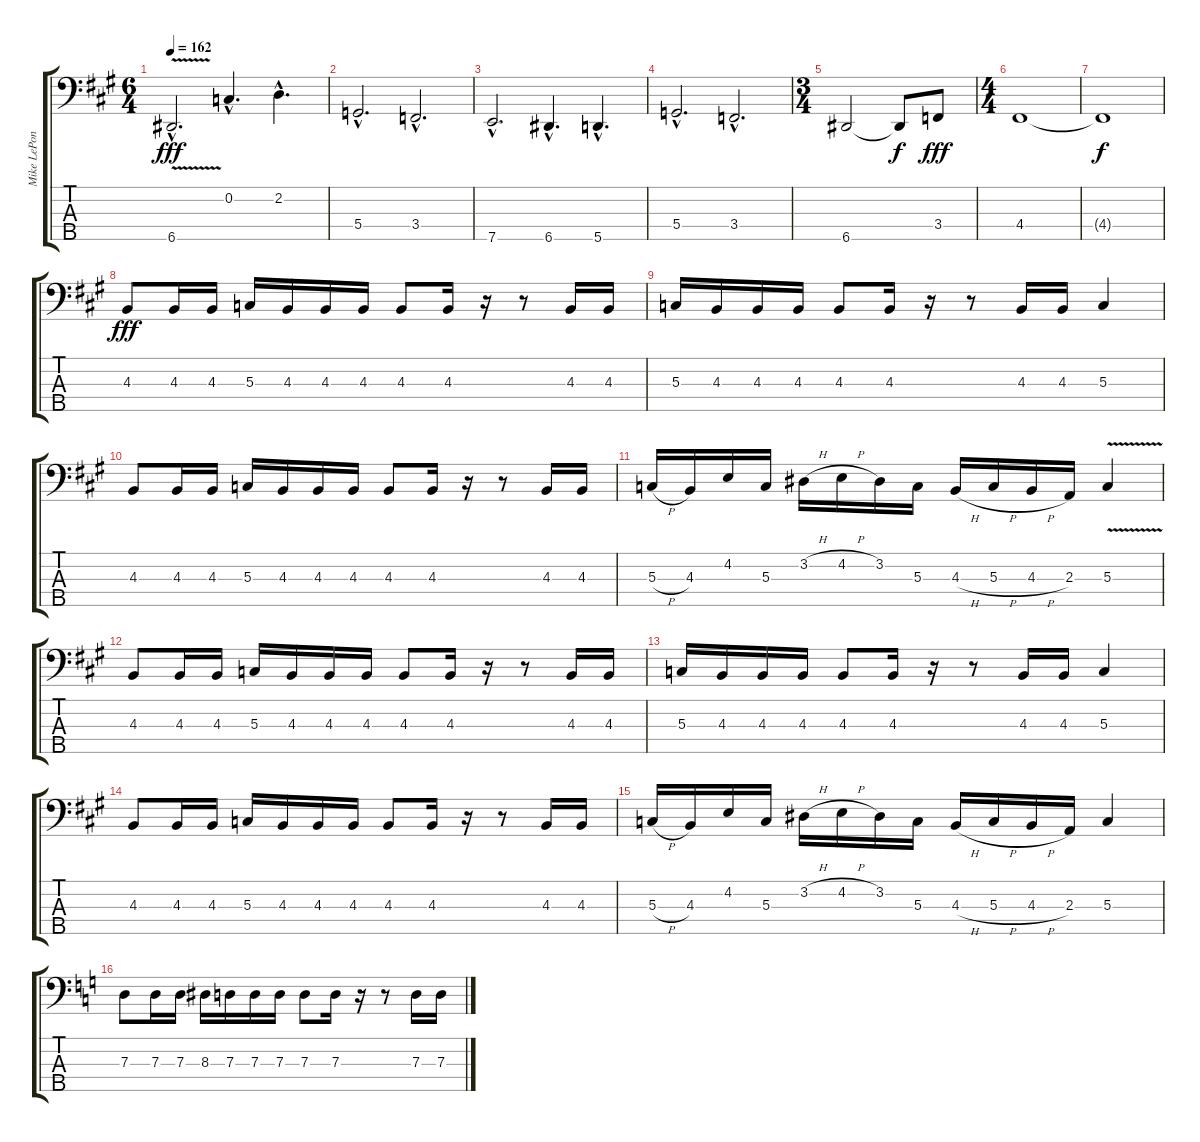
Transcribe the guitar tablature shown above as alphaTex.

\track ("Mike LePond" "Mike LePon") {instrument electricbassfinger}
\staff {score tabs}
\tuning (F2 C2 G1 D1 A0) {hide}
\ts (6 4)
\tempo 162
\clef f4
\ks f#minor
6.5{v hac}.2{d dy fff} 0.2{hac}.4{d} 2.2{hac}.4{d} |
5.4{hac}.2{d} 3.4{hac}.2{d} |
7.5{hac}.2{d} 6.5{hac}.4{d} 5.5{hac}.4{d} |
5.4{hac}.2{d} 3.4{hac}.2{d} |
\ts (3 4)
6.5.2 6.5{t}.8{dy f} 3.4.8{dy fff} |
\ts (4 4)
4.4.1 |
4.4{t}.1{dy f} |
\ks a
4.3.8{dy fff} 4.3.16 4.3.16 5.3.16 4.3.16 4.3.16 4.3.16 4.3.8 4.3.16 r.16 r.8 4.3.16 4.3.16 |
5.3.16 4.3.16 4.3.16 4.3.16 4.3.8 4.3.16 r.16 r.8 4.3.16 4.3.16 5.3.4 |
4.3.8 4.3.16 4.3.16 5.3.16 4.3.16 4.3.16 4.3.16 4.3.8 4.3.16 r.16 r.8 4.3.16 4.3.16 |
5.3{h}.16 4.3.16 4.2.16 5.3.16 3.2{h}.16 4.2{h}.16 3.2.16 5.3.16 4.3{h}.16 5.3{h}.16 4.3{h}.16 2.3.16 5.3{v}.4 |
4.3.8 4.3.16 4.3.16 5.3.16 4.3.16 4.3.16 4.3.16 4.3.8 4.3.16 r.16 r.8 4.3.16 4.3.16 |
5.3.16 4.3.16 4.3.16 4.3.16 4.3.8 4.3.16 r.16 r.8 4.3.16 4.3.16 5.3.4 |
4.3.8 4.3.16 4.3.16 5.3.16 4.3.16 4.3.16 4.3.16 4.3.8 4.3.16 r.16 r.8 4.3.16 4.3.16 |
5.3{h}.16 4.3.16 4.2.16 5.3.16 3.2{h}.16 4.2{h}.16 3.2.16 5.3.16 4.3{h}.16 5.3{h}.16 4.3{h}.16 2.3.16 5.3.4 |
\ks aminor
7.3.8 7.3.16 7.3.16 8.3.16 7.3.16 7.3.16 7.3.16 7.3.8 7.3.16 r.16 r.8 7.3.16 7.3.16
